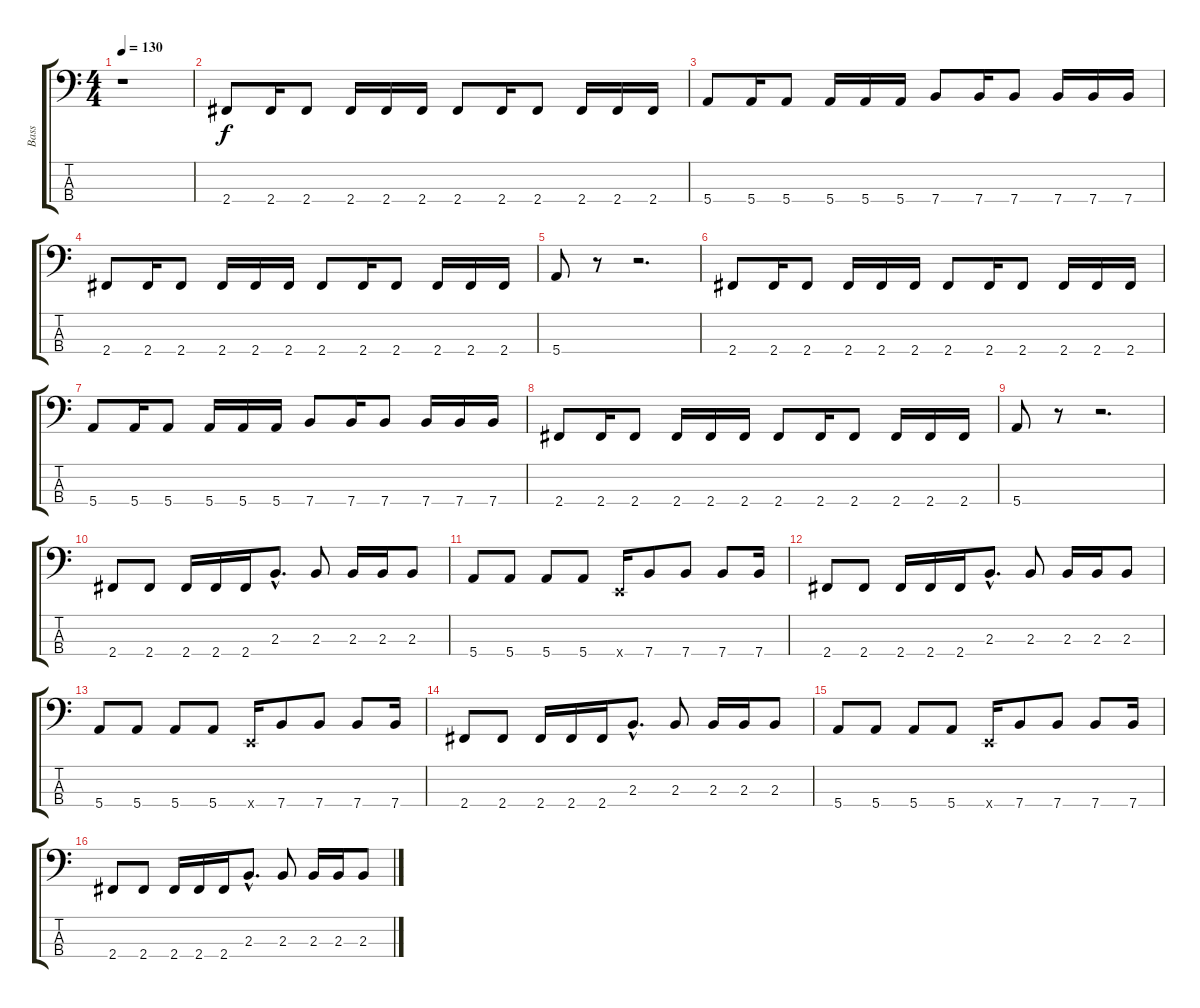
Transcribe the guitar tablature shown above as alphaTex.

\track ("Bass" "Bass") {instrument electricbassfinger}
\staff {score tabs}
\tuning (G2 D2 A1 E1) {hide}
\ts (4 4)
\tempo 130
\clef f4
\ks c
r.1{dy f} |
2.4.8 2.4.16 2.4.8 2.4.16 2.4.16 2.4.16 2.4.8 2.4.16 2.4.8 2.4.16 2.4.16 2.4.16 |
5.4.8 5.4.16 5.4.8 5.4.16 5.4.16 5.4.16 7.4.8 7.4.16 7.4.8 7.4.16 7.4.16 7.4.16 |
2.4.8 2.4.16 2.4.8 2.4.16 2.4.16 2.4.16 2.4.8 2.4.16 2.4.8 2.4.16 2.4.16 2.4.16 |
5.4.8 r.8 r.2{d} |
2.4.8 2.4.16 2.4.8 2.4.16 2.4.16 2.4.16 2.4.8 2.4.16 2.4.8 2.4.16 2.4.16 2.4.16 |
5.4.8 5.4.16 5.4.8 5.4.16 5.4.16 5.4.16 7.4.8 7.4.16 7.4.8 7.4.16 7.4.16 7.4.16 |
2.4.8 2.4.16 2.4.8 2.4.16 2.4.16 2.4.16 2.4.8 2.4.16 2.4.8 2.4.16 2.4.16 2.4.16 |
5.4.8 r.8 r.2{d} |
2.4.8 2.4.8 2.4.16 2.4.16 2.4.16 2.3{hac}.8{d} 2.3.8 2.3.16 2.3.16 2.3.8 |
5.4.8 5.4.8 5.4.8 5.4.8 0.4{x}.16 7.4.8 7.4.8 7.4.8 7.4.16 |
2.4.8 2.4.8 2.4.16 2.4.16 2.4.16 2.3{hac}.8{d} 2.3.8 2.3.16 2.3.16 2.3.8 |
5.4.8 5.4.8 5.4.8 5.4.8 0.4{x}.16 7.4.8 7.4.8 7.4.8 7.4.16 |
2.4.8 2.4.8 2.4.16 2.4.16 2.4.16 2.3{hac}.8{d} 2.3.8 2.3.16 2.3.16 2.3.8 |
5.4.8 5.4.8 5.4.8 5.4.8 0.4{x}.16 7.4.8 7.4.8 7.4.8 7.4.16 |
2.4.8 2.4.8 2.4.16 2.4.16 2.4.16 2.3{hac}.8{d} 2.3.8 2.3.16 2.3.16 2.3.8
